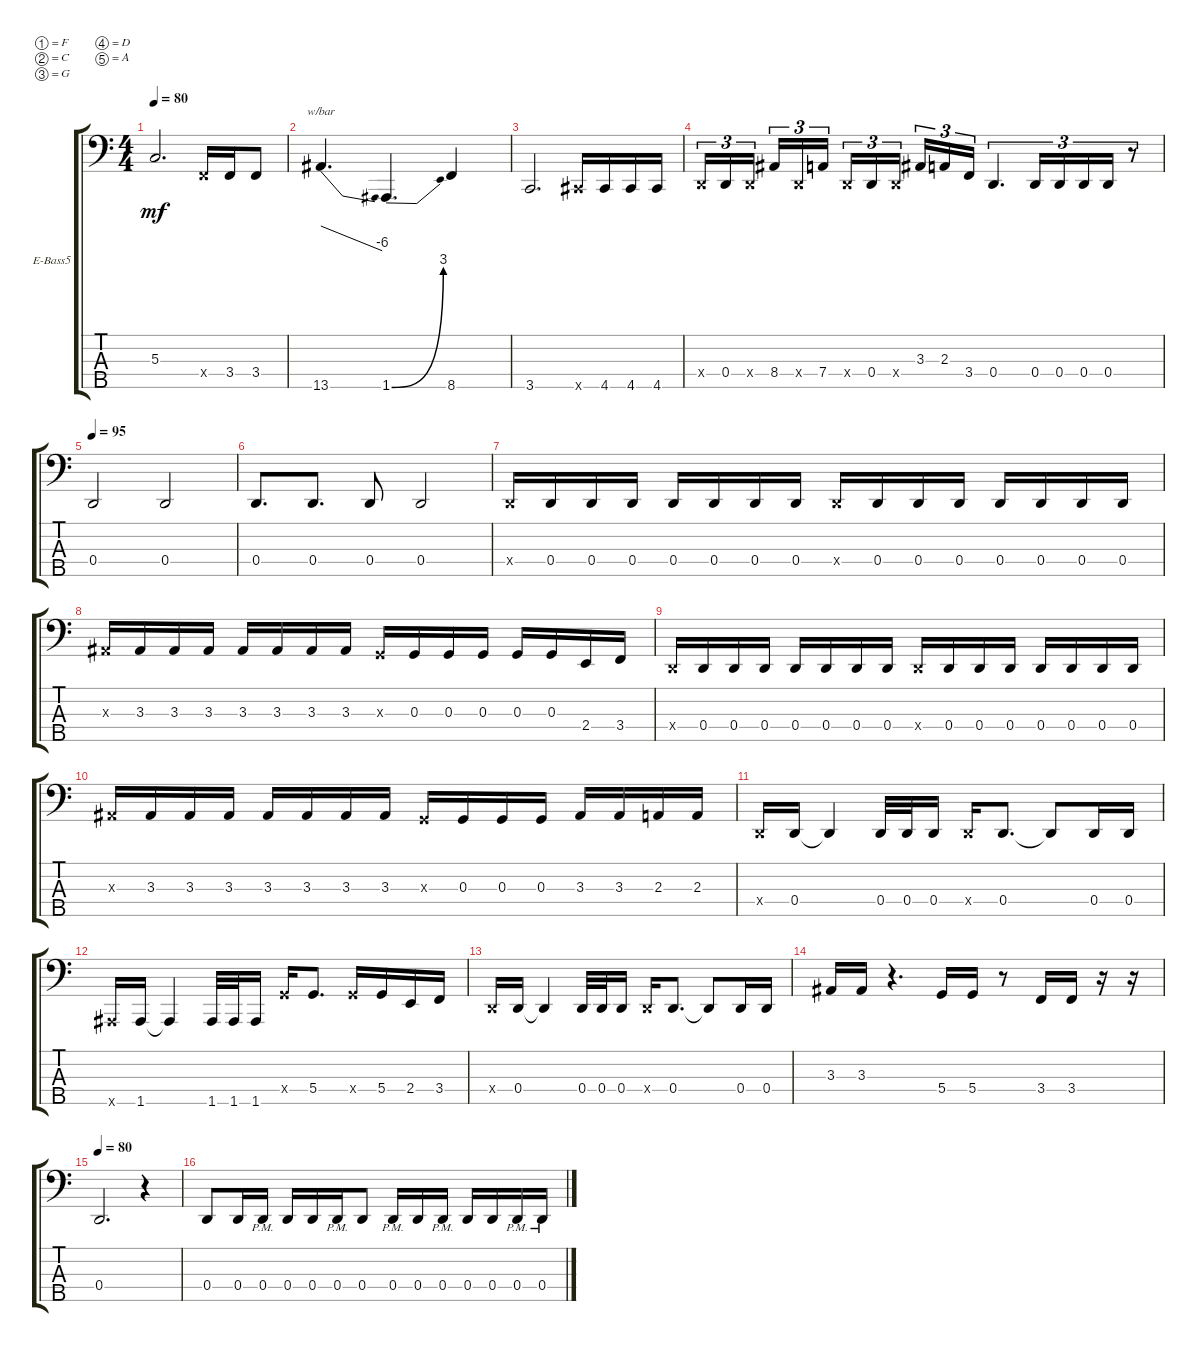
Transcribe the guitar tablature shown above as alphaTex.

\defaultSystemsLayout 4
\bracketExtendMode groupsimilarinstruments
\firstSystemTrackNameOrientation horizontal
\otherSystemsTrackNameOrientation horizontal
\track ("Electric Bass" "E-Bass5") {instrument electricbassfinger}
\staff {score tabs}
\tuning (F2 C2 G1 D1 A0)
\ts (4 4)
\tempo 80
\clef f4
\ks c
5.3.2{d dy mf} 3.4{x}.16 3.4.16 3.4.8 |
13.5.4{d tbe (dive default 38.4 0 60 -24)} 1.5{be (bend 49.8 0 60 12)}.4{d} 8.5.4 |
3.5.2{d} 4.5{x}.16 4.5.16 4.5.16 4.5.16 |
0.4{x}.16{tu (3 2)} 0.4.16{tu (3 2)} 0.4{x}.16{tu (3 2)} 8.4.16{tu (3 2)} 0.4{x}.16{tu (3 2)} 7.4.16{tu (3 2)} 0.4{x}.16{tu (3 2)} 0.4.16{tu (3 2)} 0.4{x}.16{tu (3 2)} 3.3.16{tu (3 2)} 2.3.16{tu (3 2)} 3.4.16{tu (3 2)} 0.4.4{d tu (3 2)} 0.4.16{tu (3 2)} 0.4.16{tu (3 2)} 0.4.16{tu (3 2)} 0.4.16{tu (3 2)} r.8{tu (3 2)} |
\tempo 95
0.4.2 0.4.2 |
0.4.8{d} 0.4.8{d} 0.4.8 0.4.2 |
0.4{x}.16 0.4.16 0.4.16 0.4.16 0.4.16 0.4.16 0.4.16 0.4.16 0.4{x}.16 0.4.16 0.4.16 0.4.16 0.4.16 0.4.16 0.4.16 0.4.16 |
3.3{x}.16 3.3.16 3.3.16 3.3.16 3.3.16 3.3.16 3.3.16 3.3.16 0.3{x}.16 0.3.16 0.3.16 0.3.16 0.3.16 0.3.16 2.4.16 3.4.16 |
0.4{x}.16 0.4.16 0.4.16 0.4.16 0.4.16 0.4.16 0.4.16 0.4.16 0.4{x}.16 0.4.16 0.4.16 0.4.16 0.4.16 0.4.16 0.4.16 0.4.16 |
3.3{x}.16 3.3.16 3.3.16 3.3.16 3.3.16 3.3.16 3.3.16 3.3.16 0.3{x}.16 0.3.16 0.3.16 0.3.16 3.3.16 3.3.16 2.3.16 2.3.16 |
0.4{x}.16 0.4.16 0.4{t}.4 0.4.32 0.4.32 0.4.16 0.4{x}.16 0.4.8{d} 0.4{t}.8 0.4.16 0.4.16 |
1.5{x}.16 1.5.16 1.5{t}.4 1.5.32 1.5.32 1.5.16 5.4{x}.16 5.4.8{d} 5.4{x}.16 5.4.16 2.4.16 3.4.16 |
0.4{x}.16 0.4.16 0.4{t}.4 0.4.32 0.4.32 0.4.16 0.4{x}.16 0.4.8{d} 0.4{t}.8 0.4.16 0.4.16 |
3.3.16 3.3.16 r.4{d} 5.4.16 5.4.16 r.8 3.4.16 3.4.16 r.16 r.16 |
\tempo 80
0.4.2{d} r.4 |
0.4.8 0.4.16 0.4{pm}.16 0.4.16 0.4.16 0.4{pm}.16 0.4.8 0.4{pm}.16 0.4.16 0.4{pm}.16 0.4.16 0.4.16 0.4{pm}.16 0.4{pm}.16
